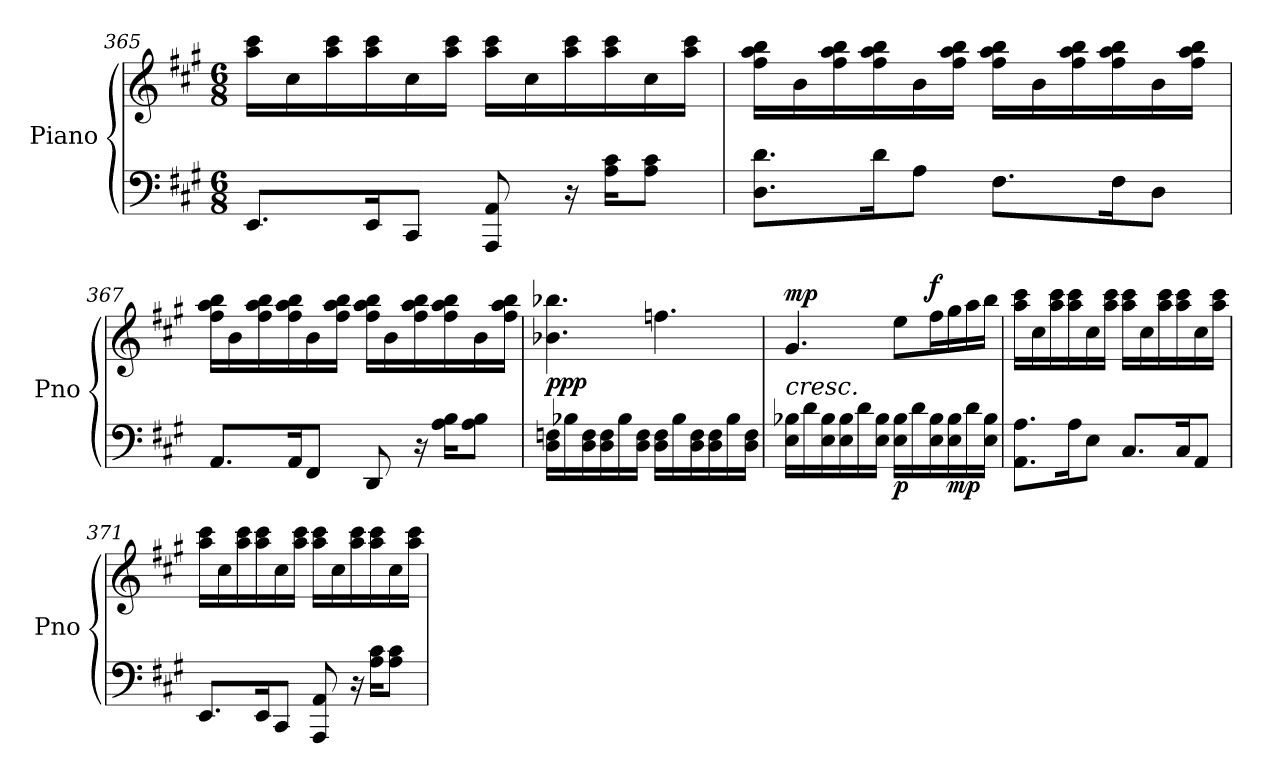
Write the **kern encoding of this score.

**kern	**kern	**dynam
*part1	*part1	*part1
*staff2	*staff1	*staff1/2
*I"Piano	*	*
*I'Pno	*	*
*clefF4	*clefG2	*
*k[f#c#g#]	*k[f#c#g#]	*
*M6/8	*M6/8	*
=365	=365	=365
8.EE/L	16aa\ 16ccc#\LL	.
.	16cc#\	.
.	16aa\ 16ccc#\	.
16EE/K	16aa\ 16ccc#\	.
8CC#/J	16cc#\	.
.	16aa\ 16ccc#\JJ	.
8AAA/ 8AA/	16aa\ 16ccc#\LL	.
.	16cc#\	.
16r	16aa\ 16ccc#\	.
16A\ 16c#\KL	16aa\ 16ccc#\	.
8A\ 8c#\J	16cc#\	.
.	16aa\ 16ccc#\JJ	.
!!LO:PB:g=z
=366	=366	=366
8.D\ 8.d\L	16ff#\ 16aa\ 16bb\LL	.
.	16b\	.
.	16ff#\ 16aa\ 16bb\	.
16d\K	16ff#\ 16aa\ 16bb\	.
8A\J	16b\	.
.	16ff#\ 16aa\ 16bb\JJ	.
8.F#\L	16ff#\ 16aa\ 16bb\LL	.
.	16b\	.
.	16ff#\ 16aa\ 16bb\	.
16F#\K	16ff#\ 16aa\ 16bb\	.
8D\J	16b\	.
.	16ff#\ 16aa\ 16bb\JJ	.
=367	=367	=367
8.AA/L	16ff#\ 16aa\ 16bb\LL	.
.	16b\	.
.	16ff#\ 16aa\ 16bb\	.
16AA/K	16ff#\ 16aa\ 16bb\	.
8FF#/J	16b\	.
.	16ff#\ 16aa\ 16bb\JJ	.
8DD/	16ff#\ 16aa\ 16bb\LL	.
.	16b\	.
16r	16ff#\ 16aa\ 16bb\	.
16A\ 16B\KL	16ff#\ 16aa\ 16bb\	.
8A\ 8B\J	16b\	.
.	16ff#\ 16aa\ 16bb\JJ	.
=368	=368	=368
!	!	!LO:DY:a=2
!	!	!LO:DY:n=1:a
16D\ 16Fn\LL	4.b-X\ 4.bb-X\	pp p
16B-X\	.	.
16D\ 16F\	.	.
16D\ 16F\	.	.
16B-\	.	.
16D\ 16F\JJ	.	.
16D\ 16F\LL	4.ffn\	.
16B-\	.	.
16D\ 16F\	.	.
16D\ 16F\	.	.
16B-\	.	.
16D\ 16F\JJ	.	.
!!LO:LB:g=z
=369	=369	=369
!LO:TX:a:i:t=cresc.	!	!
!	!	!LO:DY:a
16E\ 16B-X\LL	4.g#/	mp
16d\	.	.
16E\ 16B-\	.	.
16E\ 16B-\	.	.
16d\	.	.
16E\ 16B-\JJ	.	.
!	!	!LO:DY:b=2
16E\ 16B-\LL	8ee\L	p
16d\	.	.
!	!	!LO:DY:a
16E\ 16B-\	16ff#\L	f
!	!	!LO:DY:b=2
16E\ 16B-\	16gg#\	mp
16d\	16aa\	.
16E\ 16B-\JJ	16bb\JJ	.
=370	=370	=370
!	!	!LO:DY:a=2
!	!	!LO:DY:n=1:a
8.AA\ 8.A\L	16aa\ 16ccc#\LL	ff mp
.	16cc#\	.
.	16aa\ 16ccc#\	.
16A\K	16aa\ 16ccc#\	.
8E\J	16cc#\	.
.	16aa\ 16ccc#\JJ	.
8.C#/L	16aa\ 16ccc#\LL	.
.	16cc#\	.
.	16aa\ 16ccc#\	.
16C#/K	16aa\ 16ccc#\	.
8AA/J	16cc#\	.
.	16aa\ 16ccc#\JJ	.
=371	=371	=371
8.EE/L	16aa\ 16ccc#\LL	.
.	16cc#\	.
.	16aa\ 16ccc#\	.
16EE/K	16aa\ 16ccc#\	.
8CC#/J	16cc#\	.
.	16aa\ 16ccc#\JJ	.
8AAA/ 8AA/	16aa\ 16ccc#\LL	.
.	16cc#\	.
16r	16aa\ 16ccc#\	.
16A\ 16c#\KL	16aa\ 16ccc#\	.
8A\ 8c#\J	16cc#\	.
.	16aa\ 16ccc#\JJ	.
=	=	=
*-	*-	*-
